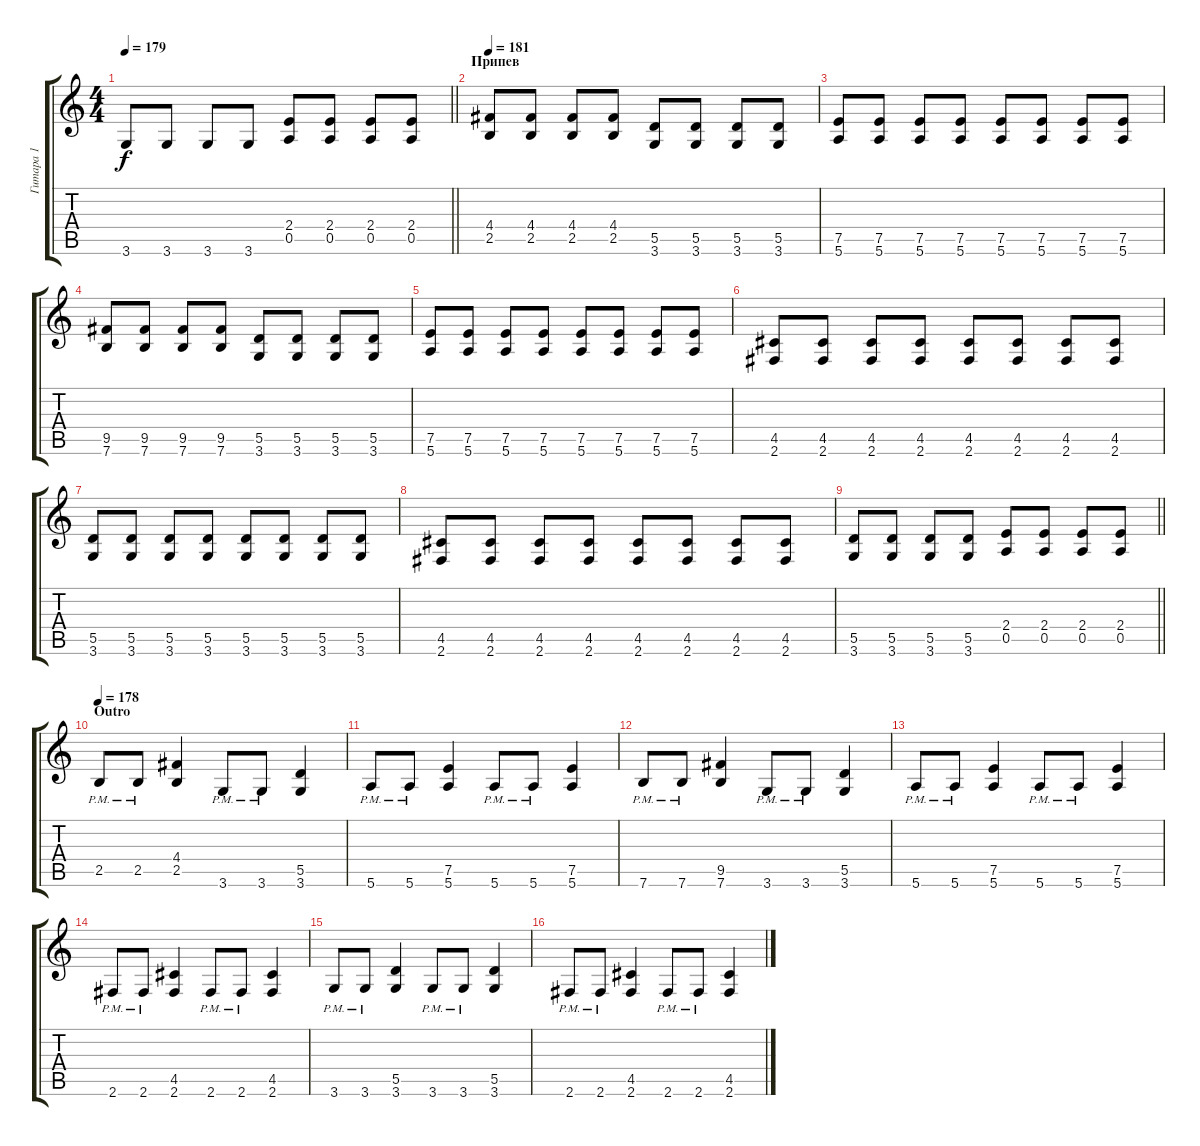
\track ("Гитара 1" "Гитара 1") {instrument distortionguitar}
\staff {score tabs}
\tuning (E4 B3 G3 D3 A2 E2) {hide}
\ts (4 4)
\tempo 179
\clef g2
\barLineRight lightlight
\ks c
3.6.8{dy f} 3.6.8 3.6.8 3.6.8 (2.4 0.5).8 (2.4 0.5).8 (2.4 0.5).8 (2.4 0.5).8 |
\section ("" "Припев")
\tempo 181
(4.4 2.5).8 (4.4 2.5).8 (4.4 2.5).8 (4.4 2.5).8 (5.5 3.6).8 (5.5 3.6).8 (5.5 3.6).8 (5.5 3.6).8 |
(7.5 5.6).8 (7.5 5.6).8 (7.5 5.6).8 (7.5 5.6).8 (7.5 5.6).8 (7.5 5.6).8 (7.5 5.6).8 (7.5 5.6).8 |
(9.5 7.6).8 (9.5 7.6).8 (9.5 7.6).8 (9.5 7.6).8 (5.5 3.6).8 (5.5 3.6).8 (5.5 3.6).8 (5.5 3.6).8 |
(7.5 5.6).8 (7.5 5.6).8 (7.5 5.6).8 (7.5 5.6).8 (7.5 5.6).8 (7.5 5.6).8 (7.5 5.6).8 (7.5 5.6).8 |
(4.5 2.6).8 (4.5 2.6).8 (4.5 2.6).8 (4.5 2.6).8 (4.5 2.6).8 (4.5 2.6).8 (4.5 2.6).8 (4.5 2.6).8 |
(5.5 3.6).8 (5.5 3.6).8 (5.5 3.6).8 (5.5 3.6).8 (5.5 3.6).8 (5.5 3.6).8 (5.5 3.6).8 (5.5 3.6).8 |
(4.5 2.6).8 (4.5 2.6).8 (4.5 2.6).8 (4.5 2.6).8 (4.5 2.6).8 (4.5 2.6).8 (4.5 2.6).8 (4.5 2.6).8 |
\barLineRight lightlight
(5.5 3.6).8 (5.5 3.6).8 (5.5 3.6).8 (5.5 3.6).8 (2.4 0.5).8 (2.4 0.5).8 (2.4 0.5).8 (2.4 0.5).8 |
\section ("" "Outro")
\tempo 178
2.5{pm}.8 2.5{pm}.8 (4.4 2.5).4 3.6{pm}.8 3.6{pm}.8 (5.5 3.6).4 |
5.6{pm}.8 5.6{pm}.8 (7.5 5.6).4 5.6{pm}.8 5.6{pm}.8 (7.5 5.6).4 |
7.6{pm}.8 7.6{pm}.8 (9.5 7.6).4 3.6{pm}.8 3.6{pm}.8 (5.5 3.6).4 |
5.6{pm}.8 5.6{pm}.8 (7.5 5.6).4 5.6{pm}.8 5.6{pm}.8 (7.5 5.6).4 |
2.6{pm}.8 2.6{pm}.8 (4.5 2.6).4 2.6{pm}.8 2.6{pm}.8 (4.5 2.6).4 |
3.6{pm}.8 3.6{pm}.8 (5.5 3.6).4 3.6{pm}.8 3.6{pm}.8 (5.5 3.6).4 |
2.6{pm}.8 2.6{pm}.8 (4.5 2.6).4 2.6{pm}.8 2.6{pm}.8 (4.5 2.6).4
